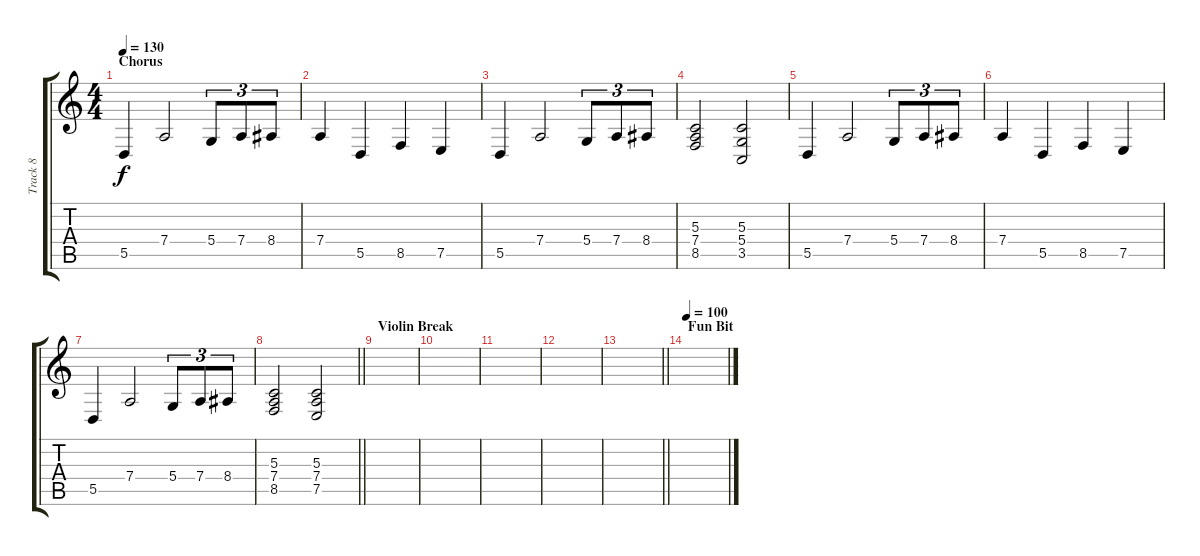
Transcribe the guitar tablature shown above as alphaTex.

\track ("Track 8" "Track 8") {instrument violin}
\staff {score tabs}
\tuning (E4 B3 G3 D3 A2 D2) {hide}
\ts (4 4)
\section ("" "Chorus")
\tempo 130
\clef g2
\ks c
5.5.4{dy f} 7.4.2 5.4.8{tu (3 2)} 7.4.8{tu (3 2)} 8.4.8{tu (3 2)} |
7.4.4 5.5.4 8.5.4 7.5.4 |
5.5.4 7.4.2 5.4.8{tu (3 2)} 7.4.8{tu (3 2)} 8.4.8{tu (3 2)} |
(5.3 7.4 8.5).2 (5.3 5.4 3.5).2 |
5.5.4 7.4.2 5.4.8{tu (3 2)} 7.4.8{tu (3 2)} 8.4.8{tu (3 2)} |
7.4.4 5.5.4 8.5.4 7.5.4 |
5.5.4 7.4.2 5.4.8{tu (3 2)} 7.4.8{tu (3 2)} 8.4.8{tu (3 2)} |
\barLineRight lightlight
(5.3 7.4 8.5).2 (5.3 7.4 7.5).2 |
\section ("" "Violin Break")
|
|
|
|
\barLineRight lightlight
|
\section ("" "Fun Bit ")
\tempo 100
